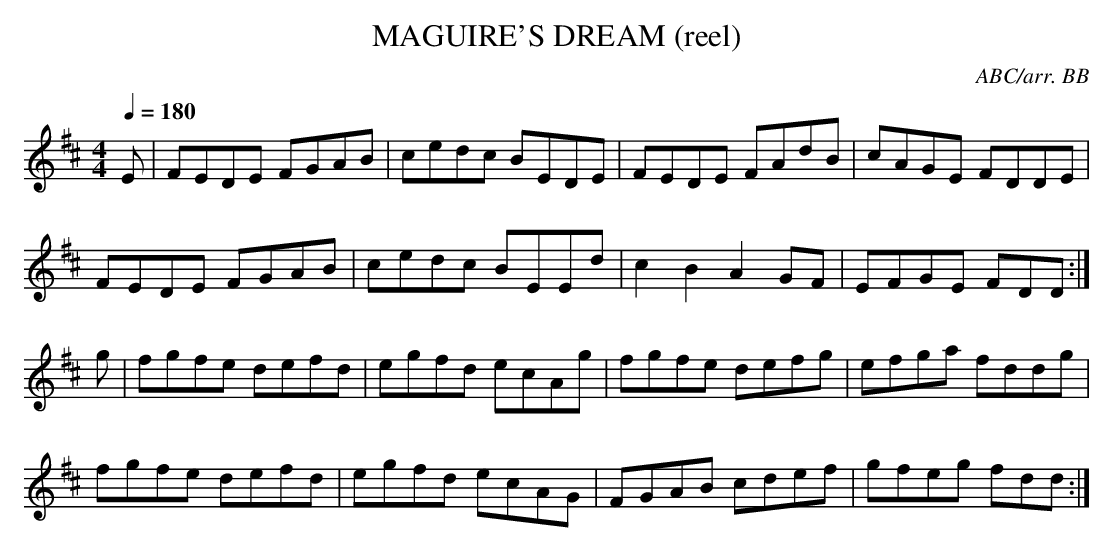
X:1
T:MAGUIRE'S DREAM (reel)
C:ABC/arr. BB
L:1/8
M:4/4
Q:1/4=180
K:D
E|FEDE FGAB|cedc BEDE|FEDE FAdB|cAGE FDDE|
FEDE FGAB|cedc BEEd|c2B2 A2GF|EFGE FDD:|
g|fgfe defd|egfd ecAg|fgfe defg|efga fddg|
fgfe defd|egfd ecAG|FGAB cdef|gfeg fdd:|
